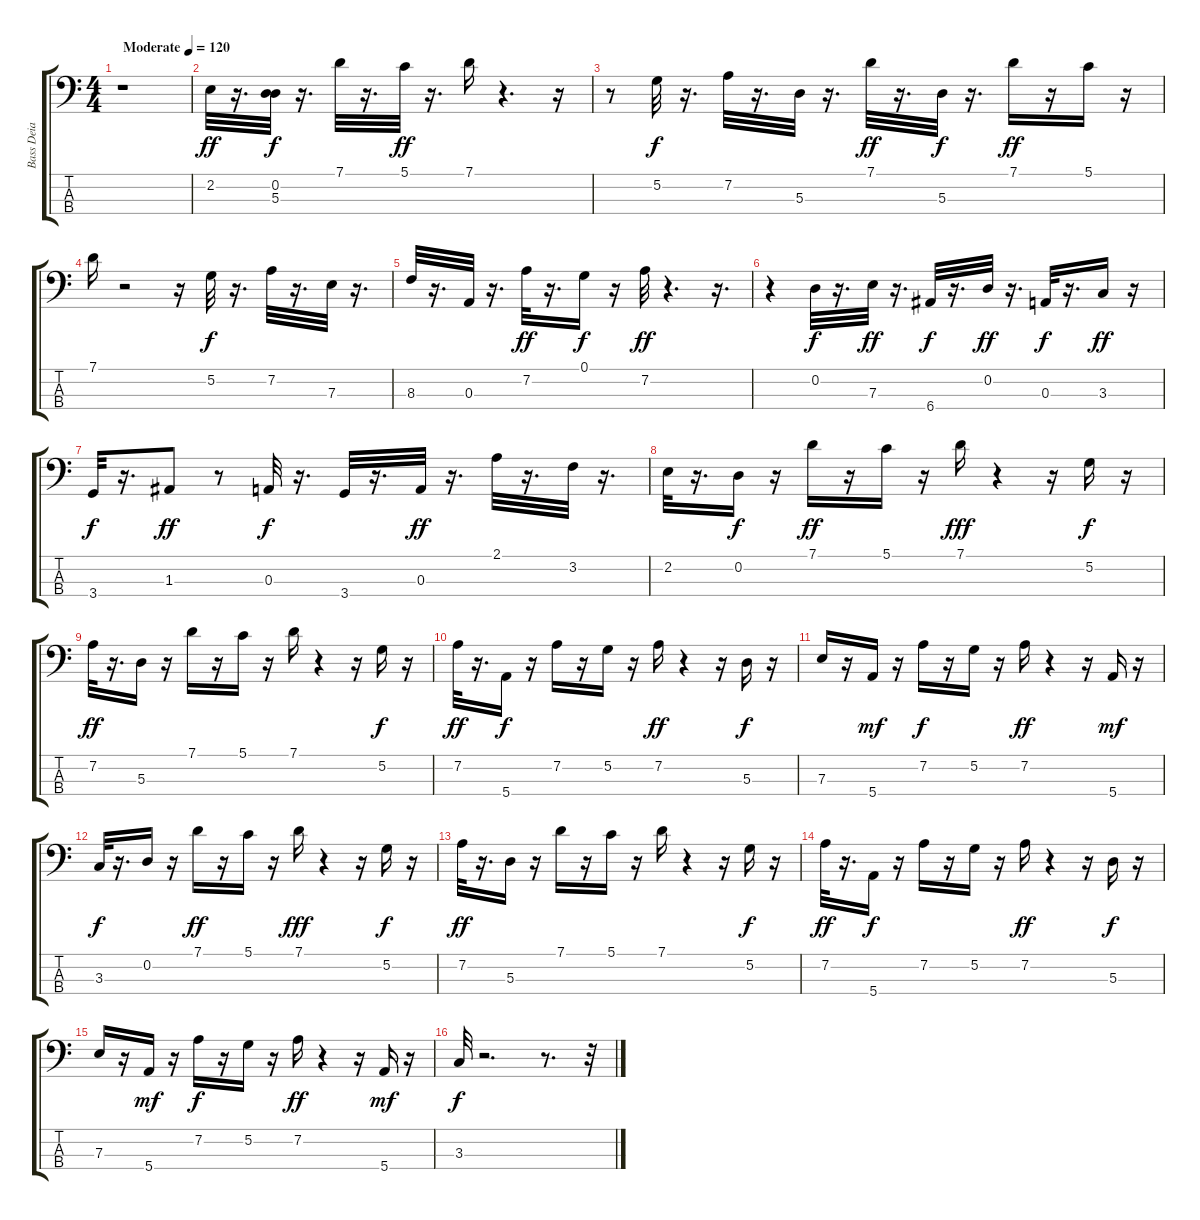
\track ("Bass Deia" "Bass Deia") {instrument fretlessbass}
\staff {score tabs}
\tuning (G2 D2 A1 E1) {hide}
\ts (4 4)
\tempo (120 "Moderate")
\clef f4
\ks c
r.1{dy ff instrument fretlessbass} |
2.2.32 r.16{d} (0.2 5.3).32{dy f} r.16{d} 7.1.32 r.16{d} 5.1.32{dy ff} r.16{d} 7.1.16 r.4{d} r.16 |
r.8 5.2.32{dy f} r.16{d} 7.2.32 r.16{d} 5.3.32 r.16{d} 7.1.32{dy ff} r.16{d} 5.3.32{dy f} r.16{d} 7.1.16{dy ff} r.16 5.1.16 r.16 |
7.1.16 r.2 r.16 5.2.32{dy f} r.16{d} 7.2.32 r.16{d} 7.3.32 r.16{d} |
8.3.32 r.16{d} 0.3.32 r.16{d} 7.2.32{dy ff} r.16{d} 0.1.16{dy f} r.16 7.2.32{dy ff} r.4{d} r.16{d} |
r.4 0.2.32{dy f} r.16{d} 7.3.32{dy ff} r.16{d} 6.4.32{dy f} r.16{d} 0.2.32{dy ff} r.16{d} 0.3.32{dy f} r.16{d} 3.3.16{dy ff} r.16 |
3.4.32{dy f} r.16{d} 1.3.8{dy ff} r.8 0.3.32{dy f} r.16{d} 3.4.32 r.16{d} 0.3.32{dy ff} r.16{d} 2.1.32 r.16{d} 3.2.32 r.16{d} |
2.2.32 r.16{d} 0.2.16{dy f} r.16 7.1.16{dy ff} r.16 5.1.16 r.16 7.1.16{dy fff} r.4 r.16 5.2.16{dy f} r.16 |
7.2.32{dy ff} r.16{d} 5.3.16 r.16 7.1.16 r.16 5.1.16 r.16 7.1.16 r.4 r.16 5.2.16{dy f} r.16 |
7.2.32{dy ff} r.16{d} 5.4.16{dy f} r.16 7.2.16 r.16 5.2.16 r.16 7.2.16{dy ff} r.4 r.16 5.3.16{dy f} r.16 |
7.3.16 r.16 5.4.16{dy mf} r.16 7.2.16{dy f} r.16 5.2.16 r.16 7.2.16{dy ff} r.4 r.16 5.4.16{dy mf} r.16 |
3.3.32{dy f} r.16{d} 0.2.16 r.16 7.1.16{dy ff} r.16 5.1.16 r.16 7.1.16{dy fff} r.4 r.16 5.2.16{dy f} r.16 |
7.2.32{dy ff} r.16{d} 5.3.16 r.16 7.1.16 r.16 5.1.16 r.16 7.1.16 r.4 r.16 5.2.16{dy f} r.16 |
7.2.32{dy ff} r.16{d} 5.4.16{dy f} r.16 7.2.16 r.16 5.2.16 r.16 7.2.16{dy ff} r.4 r.16 5.3.16{dy f} r.16 |
7.3.16 r.16 5.4.16{dy mf} r.16 7.2.16{dy f} r.16 5.2.16 r.16 7.2.16{dy ff} r.4 r.16 5.4.16{dy mf} r.16 |
3.3.32{dy f} r.2{d} r.8{d} r.32
